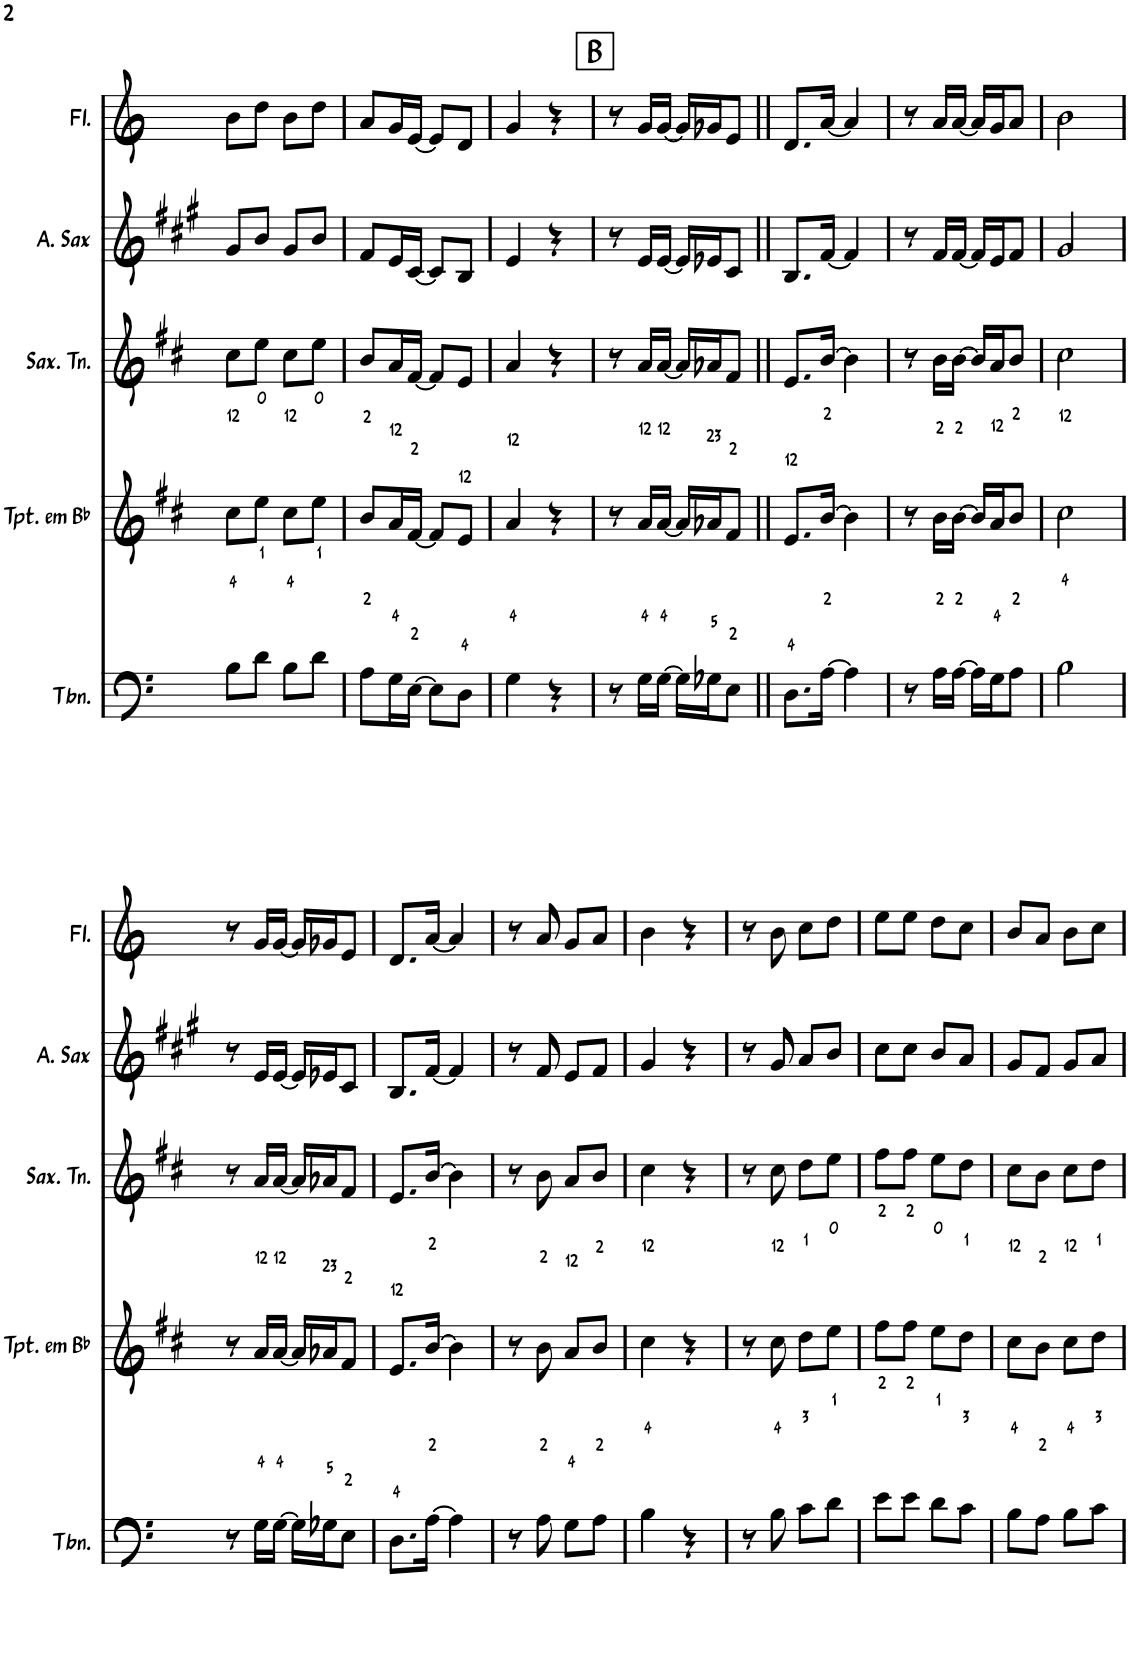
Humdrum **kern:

**kern	**kern	**kern	**kern	**kern
*part5	*part4	*part3	*part2	*part1
*staff5	*staff4	*staff3	*staff2	*staff1
*I"Trombone	*I"Trompete em Bb	*I"Saxofone Tenor	*I"Saxofone Alto	*I"Flauta Transversal
*I'Tbn.	*I'Tpt. em Bb	*I'Sax. Tn.	*	*I'Fl.
!!LO:PB:g=z
*clefF4	*clefG2	*clefG2	*clefG2	*clefG2
*	*Trd1c2	*Trd8c14	*Trd5c9	*
*k[]	*k[f#c#]	*k[f#c#]	*k[f#c#g#]	*k[]
*M2/4	*M2/4	*M2/4	*M2/4	*M2/4
=14	=14	=14	=14	=14
8B\L	8cc#\L	8cc#\L	8g#/L	8b\L
8d\J	8ee\J	8ee\J	8b/J	8dd\J
8B\L	8cc#\L	8cc#\L	8g#/L	8b\L
8d\J	8ee\J	8ee\J	8b/J	8dd\J
=15	=15	=15	=15	=15
8A\L	8b/L	8b/L	8f#/L	8a/L
16G\L	16a/L	16a/L	16e/L	16g/L
[16E\JJ	[16f#/JJ	[16f#/JJ	[16c#/JJ	[16e/JJ
8E\L]	8f#/L]	8f#/L]	8c#/L]	8e/L]
8D\J	8e/J	8e/J	8B/J	8d/J
=16	=16	=16	=16	=16
4G\	4a/	4a/	4e/	4g/
4r	4r	4r	4r	4r
!!LO:REH:place=s1:a:B:rj:fs=14:t=B
=17	=17	=17	=17	=17
8r	8r	8r	8r	8r
16G\LL	16a/LL	16a/LL	16e/LL	16g/LL
[16G\JJ	[16a/JJ	[16a/JJ	[16e/JJ	[16g/JJ
16G\LL]	16a/LL]	16a/LL]	16e/LL]	16g/LL]
16G-X\J	16a-X/J	16a-X/J	16e-X/J	16g-X/J
8E\J	8f#/J	8f#/J	8c#/J	8e/J
=18||	=18||	=18||	=18||	=18||
8.D\L	8.e/L	8.e/L	8.B/L	8.d/L
[16A\Jk	[16b/Jk	[16b/Jk	[16f#/Jk	[16a/Jk
4A\]	4b\]	4b\]	4f#/]	4a/]
=19	=19	=19	=19	=19
8r	8r	8r	8r	8r
16A\LL	16b\LL	16b\LL	16f#/LL	16a/LL
[16A\JJ	[16b\JJ	[16b\JJ	[16f#/JJ	[16a/JJ
16A\LL]	16b/LL]	16b/LL]	16f#/LL]	16a/LL]
16G\J	16a/J	16a/J	16e/J	16g/J
8A\J	8b/J	8b/J	8f#/J	8a/J
=20	=20	=20	=20	=20
2B\	2cc#\	2cc#\	2g#/	2b\
!!LO:LB:g=z
=21	=21	=21	=21	=21
8r	8r	8r	8r	8r
16G\LL	16a/LL	16a/LL	16e/LL	16g/LL
[16G\JJ	[16a/JJ	[16a/JJ	[16e/JJ	[16g/JJ
16G\LL]	16a/LL]	16a/LL]	16e/LL]	16g/LL]
16G-X\J	16a-X/J	16a-X/J	16e-X/J	16g-X/J
8E\J	8f#/J	8f#/J	8c#/J	8e/J
=22	=22	=22	=22	=22
8.D\L	8.e/L	8.e/L	8.B/L	8.d/L
[16A\Jk	[16b/Jk	[16b/Jk	[16f#/Jk	[16a/Jk
4A\]	4b\]	4b\]	4f#/]	4a/]
=23	=23	=23	=23	=23
8r	8r	8r	8r	8r
8A\	8b\	8b\	8f#/	8a/
8G\L	8a/L	8a/L	8e/L	8g/L
8A\J	8b/J	8b/J	8f#/J	8a/J
=24	=24	=24	=24	=24
4B\	4cc#\	4cc#\	4g#/	4b\
4r	4r	4r	4r	4r
=25	=25	=25	=25	=25
8r	8r	8r	8r	8r
8B\	8cc#\	8cc#\	8g#/	8b\
8c\L	8dd\L	8dd\L	8a/L	8cc\L
8d\J	8ee\J	8ee\J	8b/J	8dd\J
=26	=26	=26	=26	=26
8e\L	8ff#\L	8ff#\L	8cc#\L	8ee\L
8e\J	8ff#\J	8ff#\J	8cc#\J	8ee\J
8d\L	8ee\L	8ee\L	8b/L	8dd\L
8c\J	8dd\J	8dd\J	8a/J	8cc\J
=27	=27	=27	=27	=27
8B\L	8cc#\L	8cc#\L	8g#/L	8b/L
8A\J	8b\J	8b\J	8f#/J	8a/J
8B\L	8cc#\L	8cc#\L	8g#/L	8b\L
8c\J	8dd\J	8dd\J	8a/J	8cc\J
=	=	=	=	=
*-	*-	*-	*-	*-
